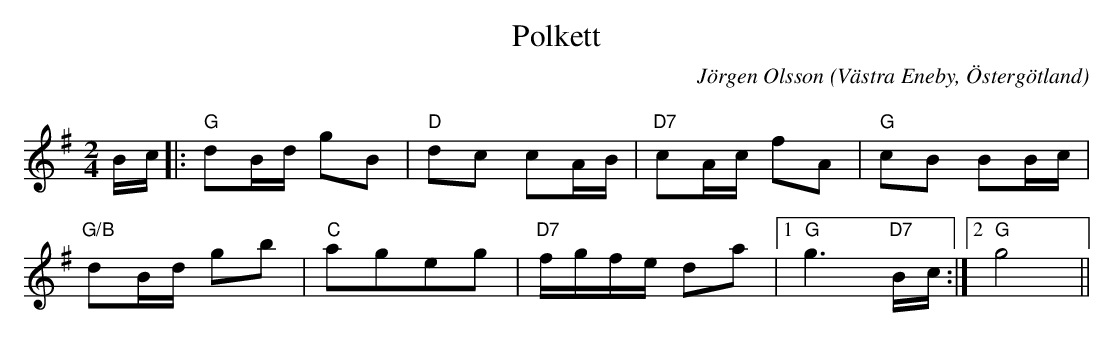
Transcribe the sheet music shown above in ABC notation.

X:1
T:Polkett
C:Jörgen Olsson
O:Västra Eneby, Östergötland
Q:100
M:2/4
L:1/8
K:G
B/2c/2|:"G"dB/2d/2 gB|"D"dc cA/2B/2|"D7"cA/2c/2 fA|"G"cB BB/2c/2|
"G/B"dB/2d/2 gb|"C"ageg|"D7"f/g/f/e/ da|1"G"g3 "D7"B/2c/2 :|2"G" g4 ||
